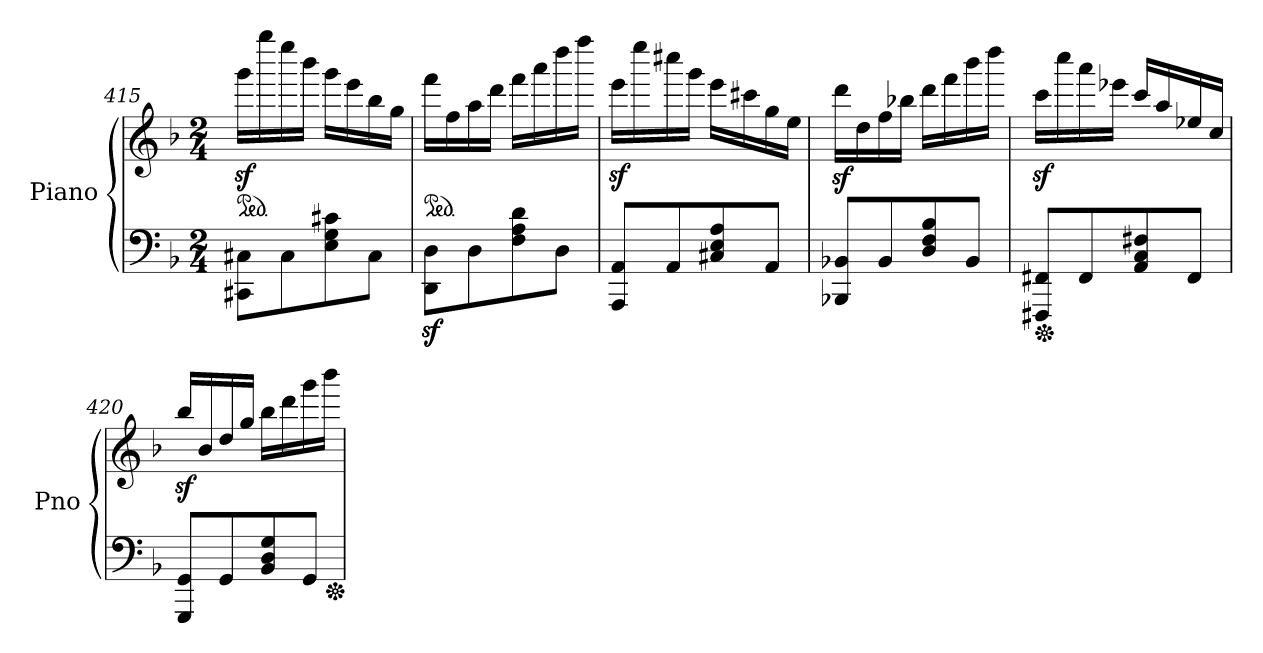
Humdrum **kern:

**kern	**kern
*part1	*part1
*staff2	*staff1
*I"Piano	*
*I'Pno	*
*clefF4	*clefG2
*k[b-]	*k[b-]
*M2/4	*M2/4
*	*ped
=415	=415
8CC#X\ 8C#X\L	16gggz<\LL
.	16gggg\
8C#\	16eeee\
.	16bbb-\JJ
8E\ 8G\ 8c#X\	16ggg\LL
.	16eee\
8C#\J	16bb-\
.	16gg\JJ
=416	=416
*	*ped
8DD\z> 8D\z>L	16fff\LL
.	16ff\
8D\	16aa\
.	16ddd\JJ
8F\ 8A\ 8d\	16fff\LL
.	16aaa\
8D\J	16dddd\
.	16ffff\JJ
=417	=417
8AAA/ 8AA/L	16eeez<\LL
.	16eeee\
8AA/	16cccc#X\
.	16ggg\JJ
8C#X/ 8E/ 8A/	16eee\LL
.	16ccc#X\
8AA/J	16gg\
.	16ee\JJ
=418	=418
8BBB-X/ 8BB-X/L	16dddz<\LL
.	16dd\
8BB-/	16ff\
.	16bb-X\JJ
8D/ 8F/ 8B-/	16ddd\LL
.	16fff\
8BB-/J	16bbb-\
.	16dddd\JJ
!!LO:PB:g=z
=419	=419
*Xped	*
8FFF#X/ 8FF#X/L	16cccz<\LL
.	16cccc\
8FF#/	16aaa\
.	16eee-X\JJ
8AA/ 8C/ 8F#X/	16ccc/LL
.	16aa/
8FF#/J	16ee-X/
.	16cc/JJ
=420	=420
8GGG/ 8GG/L	16bb-z</LL
.	16b-/
8GG/	16dd/
.	16gg/JJ
8BB-/ 8D/ 8G/	16bb-\LL
.	16ddd\
8GG/J	16ggg\
.	16bbb-\JJ
*Xped	*
=	=
*-	*-
